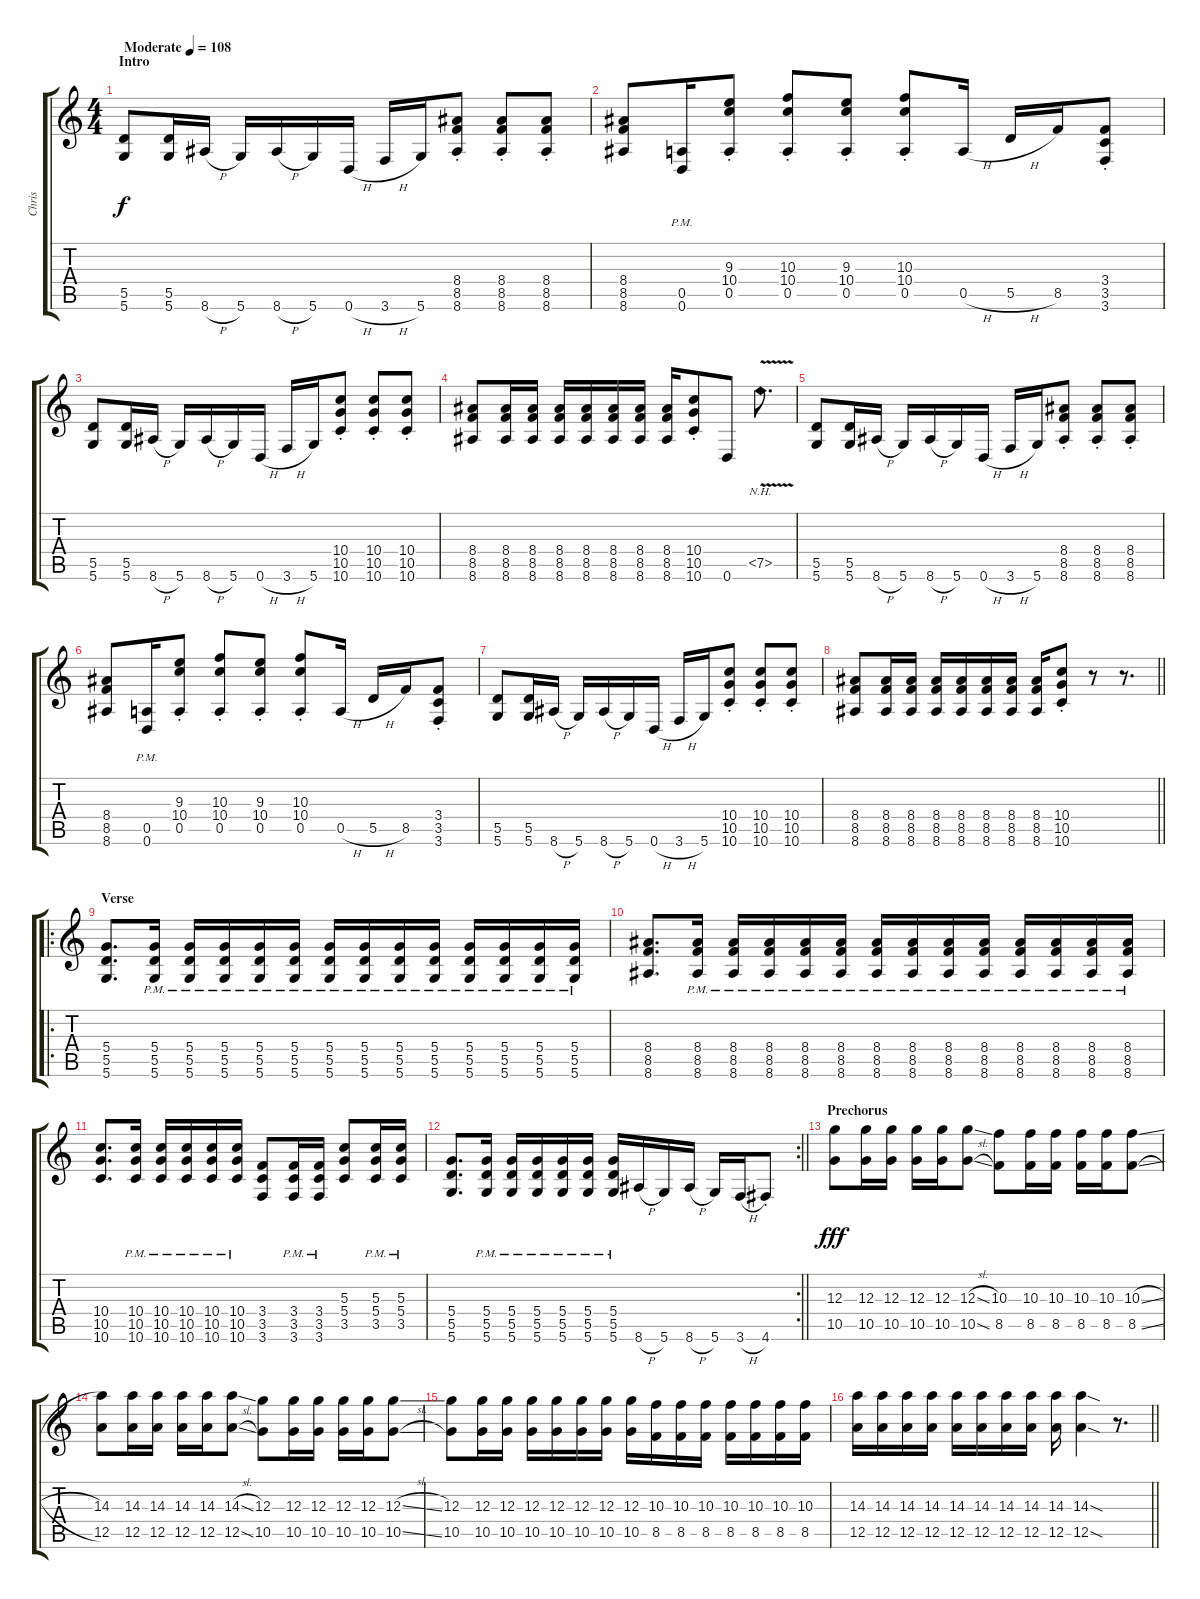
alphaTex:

\track ("Chris" "Chris") {instrument distortionguitar}
\staff {score tabs}
\tuning (E4 B3 G3 D3 A2 D2) {hide}
\ts (4 4)
\section ("" "Intro")
\tempo (108 "Moderate")
\clef g2
\ks c
(5.5 5.6).8{dy f instrument distortionguitar} (5.5 5.6).16 8.6{h}.16 5.6.16 8.6{h}.16 5.6.16 0.6{h}.16 3.6{h}.16 5.6.16 (8.4{st} 8.5{st} 8.6{st}).8 (8.4{st} 8.5{st} 8.6{st}).8 (8.4{st} 8.5{st} 8.6{st}).8 |
(8.4 8.5 8.6).8 (0.5{pm} 0.6{pm}).16 (9.3{st} 10.4{st} 0.5{st}).8 (10.3{st} 10.4{st} 0.5{st}).8 (9.3{st} 10.4{st} 0.5{st}).8 (10.3{st} 10.4{st} 0.5{st}).8 0.5{h}.16 5.5{h}.16 8.5.16 (3.4 3.5{st} 3.6{st}).8 |
(5.5 5.6).8 (5.5 5.6).16 8.6{h}.16 5.6.16 8.6{h}.16 5.6.16 0.6{h}.16 3.6{h}.16 5.6.16 (10.4{st} 10.5{st} 10.6{st}).8 (10.4{st} 10.5{st} 10.6{st}).8 (10.4{st} 10.5{st} 10.6{st}).8 |
(8.4 8.5 8.6).8 (8.4 8.5 8.6).16 (8.4 8.5 8.6).16 (8.4 8.5 8.6).16 (8.4 8.5 8.6).16 (8.4 8.5 8.6).16 (8.4 8.5 8.6).16 (8.4 8.5 8.6).16 (10.4{st} 10.5{st} 10.6{st}).8 0.6.8 7.5{nh v}.8{d} |
(5.5 5.6).8 (5.5 5.6).16 8.6{h}.16 5.6.16 8.6{h}.16 5.6.16 0.6{h}.16 3.6{h}.16 5.6.16 (8.4{st} 8.5{st} 8.6{st}).8 (8.4{st} 8.5{st} 8.6{st}).8 (8.4{st} 8.5{st} 8.6{st}).8 |
(8.4 8.5 8.6).8 (0.5{pm} 0.6{pm}).16 (9.3{st} 10.4{st} 0.5{st}).8 (10.3{st} 10.4{st} 0.5{st}).8 (9.3{st} 10.4{st} 0.5{st}).8 (10.3{st} 10.4{st} 0.5{st}).8 0.5{h}.16 5.5{h}.16 8.5.16 (3.4 3.5{st} 3.6{st}).8 |
(5.5 5.6).8 (5.5 5.6).16 8.6{h}.16 5.6.16 8.6{h}.16 5.6.16 0.6{h}.16 3.6{h}.16 5.6.16 (10.4{st} 10.5{st} 10.6{st}).8 (10.4{st} 10.5{st} 10.6{st}).8 (10.4{st} 10.5{st} 10.6{st}).8 |
\barLineRight lightlight
(8.4 8.5 8.6).8 (8.4 8.5 8.6).16 (8.4 8.5 8.6).16 (8.4 8.5 8.6).16 (8.4 8.5 8.6).16 (8.4 8.5 8.6).16 (8.4 8.5 8.6).16 (8.4 8.5 8.6).16 (10.4{st} 10.5{st} 10.6{st}).8 r.8 r.8{d} |
\ro
\section ("" "Verse")
(5.4 5.5 5.6).8{d} (5.4{pm} 5.5{pm} 5.6{pm}).16 (5.4{pm} 5.5{pm} 5.6{pm}).16 (5.4{pm} 5.5{pm} 5.6{pm}).16 (5.4{pm} 5.5{pm} 5.6{pm}).16 (5.4{pm} 5.5{pm} 5.6{pm}).16 (5.4{pm} 5.5{pm} 5.6{pm}).16 (5.4{pm} 5.5{pm} 5.6{pm}).16 (5.4{pm} 5.5{pm} 5.6{pm}).16 (5.4{pm} 5.5{pm} 5.6{pm}).16 (5.4{pm} 5.5{pm} 5.6{pm}).16 (5.4{pm} 5.5{pm} 5.6{pm}).16 (5.4{pm} 5.5{pm} 5.6{pm}).16 (5.4{pm} 5.5{pm} 5.6{pm}).16 |
(8.4 8.5 8.6).8{d} (8.4{pm} 8.5{pm} 8.6{pm}).16 (8.4{pm} 8.5{pm} 8.6{pm}).16 (8.4{pm} 8.5{pm} 8.6{pm}).16 (8.4{pm} 8.5{pm} 8.6{pm}).16 (8.4{pm} 8.5{pm} 8.6{pm}).16 (8.4{pm} 8.5{pm} 8.6{pm}).16 (8.4{pm} 8.5{pm} 8.6{pm}).16 (8.4{pm} 8.5{pm} 8.6{pm}).16 (8.4{pm} 8.5{pm} 8.6{pm}).16 (8.4{pm} 8.5{pm} 8.6{pm}).16 (8.4{pm} 8.5{pm} 8.6{pm}).16 (8.4{pm} 8.5{pm} 8.6{pm}).16 (8.4{pm} 8.5{pm} 8.6{pm}).16 |
(10.4 10.5 10.6).8{d} (10.4{pm} 10.5{pm} 10.6{pm}).16 (10.4{pm} 10.5{pm} 10.6{pm}).16 (10.4{pm} 10.5{pm} 10.6{pm}).16 (10.4{pm} 10.5{pm} 10.6{pm}).16 (10.4{pm} 10.5{pm} 10.6{pm}).16 (3.4 3.5 3.6).8 (3.4{pm} 3.5{pm} 3.6{pm}).16 (3.4{pm} 3.5{pm} 3.6{pm}).16 (5.3 5.4 3.5).8 (5.3{pm} 5.4{pm} 3.5{pm}).16 (5.3{pm} 5.4{pm} 3.5{pm}).16 |
\rc 2
\barLineRight lightlight
(5.4 5.5 5.6).8{d} (5.4{pm} 5.5{pm} 5.6{pm}).16 (5.4{pm} 5.5{pm} 5.6{pm}).16 (5.4{pm} 5.5{pm} 5.6{pm}).16 (5.4{pm} 5.5{pm} 5.6{pm}).16 (5.4{pm} 5.5{pm} 5.6{pm}).16 (5.4{pm} 5.5{pm} 5.6{pm}).16 8.6{h}.16 5.6.16 8.6{h}.16 5.6.16 3.6{h}.16 4.6{st}.8 |
\section ("" "Prechorus")
(12.3 10.5).8{dy fff} (12.3 10.5).16 (12.3 10.5).16 (12.3 10.5).16 (12.3 10.5).16 (12.3{sl} 10.5{sl}).8 (10.3 8.5).8 (10.3 8.5).16 (10.3 8.5).16 (10.3 8.5).16 (10.3 8.5).16 (10.3{sl} 8.5{sl}).8 |
(14.3 12.5).8 (14.3 12.5).16 (14.3 12.5).16 (14.3 12.5).16 (14.3 12.5).16 (14.3{sl} 12.5{sl}).8 (12.3 10.5).8 (12.3 10.5).16 (12.3 10.5).16 (12.3 10.5).16 (12.3 10.5).16 (12.3{sl} 10.5{sl}).8 |
(12.3 10.5).8 (12.3 10.5).16 (12.3 10.5).16 (12.3 10.5).16 (12.3 10.5).16 (12.3 10.5).16 (12.3 10.5).16 (12.3 10.5).16 (10.3 8.5).16 (10.3 8.5).16 (10.3 8.5).16 (10.3 8.5).16 (10.3 8.5).16 (10.3 8.5).16 (10.3 8.5).16 |
\barLineRight lightlight
(14.3 12.5).16 (14.3 12.5).16 (14.3 12.5).16 (14.3 12.5).16 (14.3 12.5).16 (14.3 12.5).16 (14.3 12.5).16 (14.3 12.5).16 (14.3 12.5).16 (14.3{sod} 12.5{sod}).4 r.8{d}
